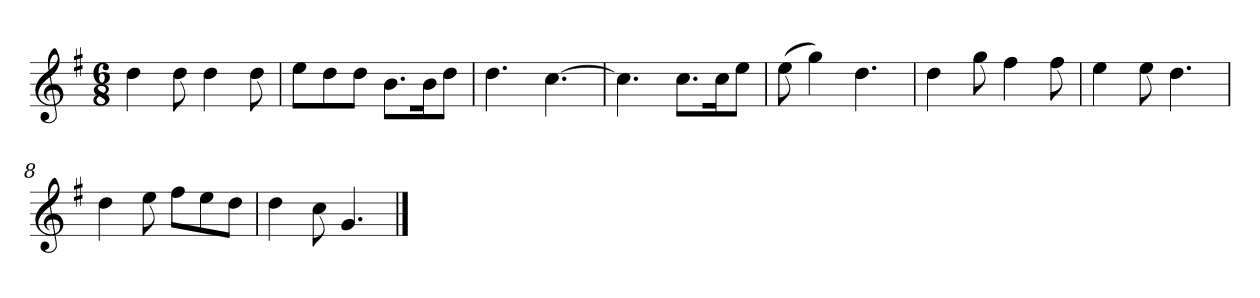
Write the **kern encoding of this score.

**kern
*part1
*staff1
*k[f#]
*M6/8
*MM120
=1
4dd
8dd
4dd
8dd
=2
8eeL
8dd
8ddJ
8.bL
16bK
8ddJ
=3
4.dd
[4.cc
=4
4.cc]
8.ccL
16ccK
8eeJ
=5
(8ee
4gg)
4.dd
=6
4dd
8gg
4ff#
8ff#
=7
4ee
8ee
4.dd
=8
4dd
8ee
8ff#L
8ee
8ddJ
=9
4dd
8cc
4.g
==
*-
